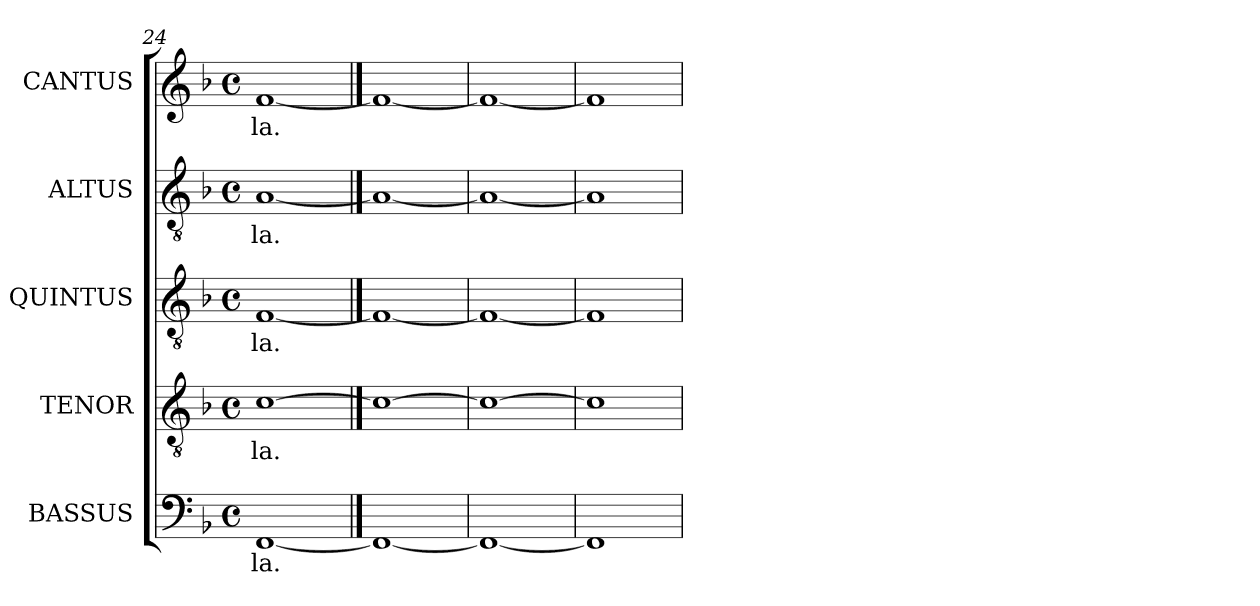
**kern	**text	**kern	**text	**kern	**text	**kern	**text	**kern	**text
*part5	*part5	*part4	*part4	*part3	*part3	*part2	*part2	*part1	*part1
*staff5	*staff5	*staff4	*staff4	*staff3	*staff3	*staff2	*staff2	*staff1	*staff1
*I"BASSUS	*	*I"TENOR	*	*I"QUINTUS	*	*I"ALTUS	*	*I"CANTUS	*
*I'B	*	*I'T	*	*	*	*I'A.	*	*I'S	*
*clefF4	*	*clefGv2	*	*clefGv2	*	*clefGv2	*	*clefG2	*
*	*	*ITrd7c12	*	*ITrd7c12	*	*ITrd7c12	*	*	*
*k[b-]	*	*k[b-]	*	*k[b-]	*	*k[b-]	*	*k[b-]	*
*F:	*	*F:	*	*F:	*	*F:	*	*F:	*
*M4/4	*	*M4/4	*	*M4/4	*	*M4/4	*	*M4/4	*
*met(c)	*	*met(c)	*	*met(c)	*	*met(c)	*	*met(c)	*
=24	=24	=24	=24	=24	=24	=24	=24	=24	=24
!	!LO:LY:b:color=#000000	!	!	!	!	!	!	!	!
!	!	!	!LO:LY:b:color=#000000	!	!	!	!	!	!
!	!	!	!	!	!LO:LY:b:color=#000000	!	!	!	!
!	!	!	!	!	!	!	!LO:LY:b:color=#000000	!	!
!	!	!	!	!	!	!	!	!	!LO:LY:b:color=#000000
[1FFi	la.	[1Ci	la.	[1FFi	la.	[1AAi	la.	[1fi	la.
==25	==25	==25	==25	==25	==25	==25	==25	==25	==25
1FFi_	.	1Ci_	.	1FFi_	.	1AAi_	.	1fi_	.
=26	=26	=26	=26	=26	=26	=26	=26	=26	=26
1FFi_	.	1Ci_	.	1FFi_	.	1AAi_	.	1fi_	.
=27	=27	=27	=27	=27	=27	=27	=27	=27	=27
1FFi]	.	1Ci]	.	1FFi]	.	1AAi]	.	1fi]	.
=	=	=	=	=	=	=	=	=	=
*-	*-	*-	*-	*-	*-	*-	*-	*-	*-
